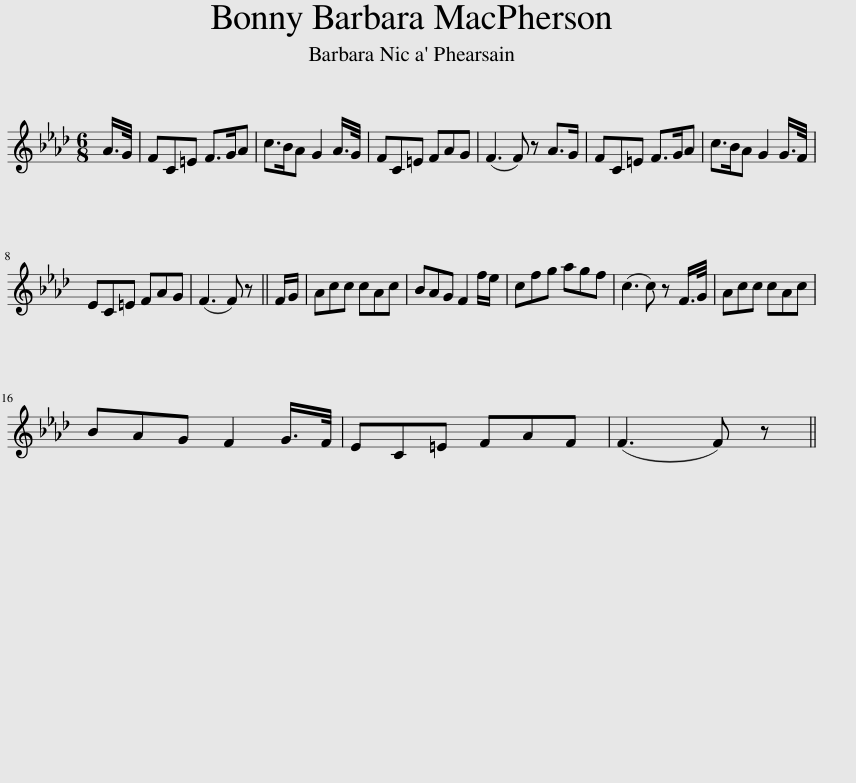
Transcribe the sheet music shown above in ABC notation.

X:1
L:1/8
M:6/8
I:linebreak $
K:Fmin
V:1 treble
V:1
 A/>G/ | FC=E F>GA | c>BA G2 A/>G/ | FC=E FAG | (F3 F) z A>G | %5
 FC=E F>GA | c>BA G2 G/>F/ |$ EC=E FAG | (F3 F) z || F/G/ | %10
 Acc cAc | BAG F2 f/e/ | cfg agf | (c3 c) z F/>G/ | Acc cAc |$ %15
 BAG F2 G/>F/ | EC=E FAF | (F3 F) z || %18
